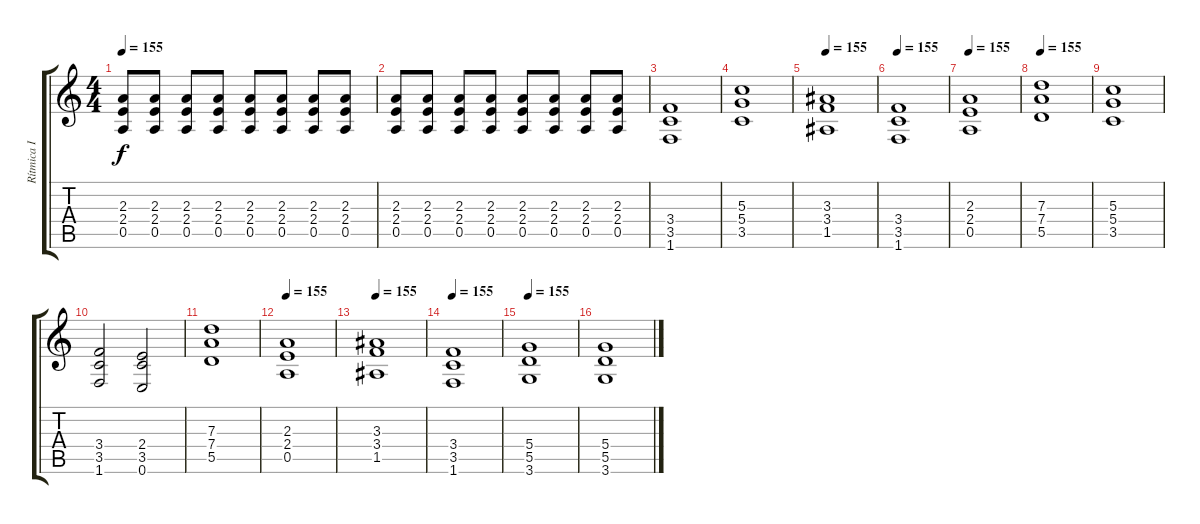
\track ("Rítmica I" "Rítmica I") {instrument distortionguitar}
\staff {score tabs}
\tuning (E4 B3 G3 D3 A2 E2) {hide}
\ts (4 4)
\tempo 155
\clef g2
\ks c
(2.3 2.4 0.5).8{dy f} (2.3 2.4 0.5).8 (2.3 2.4 0.5).8 (2.3 2.4 0.5).8 (2.3 2.4 0.5).8 (2.3 2.4 0.5).8 (2.3 2.4 0.5).8 (2.3 2.4 0.5).8 |
(2.3 2.4 0.5).8 (2.3 2.4 0.5).8 (2.3 2.4 0.5).8 (2.3 2.4 0.5).8 (2.3 2.4 0.5).8 (2.3 2.4 0.5).8 (2.3 2.4 0.5).8 (2.3 2.4 0.5).8 |
(3.4 3.5 1.6).1 |
(5.3 5.4 3.5).1 |
\tempo 155
(3.3 3.4 1.5).1 |
\tempo 155
(3.4 3.5 1.6).1 |
\tempo 155
(2.3 2.4 0.5).1 |
\tempo 155
(7.3 7.4 5.5).1 |
(5.3 5.4 3.5).1 |
(3.4 3.5 1.6).2 (2.4 3.5 0.6).2 |
(7.3 7.4 5.5).1 |
\tempo 155
(2.3 2.4 0.5).1 |
\tempo 155
(3.3 3.4 1.5).1 |
\tempo 155
(3.4 3.5 1.6).1 |
\tempo 155
(5.4 5.5 3.6).1 |
(5.4 5.5 3.6).1
